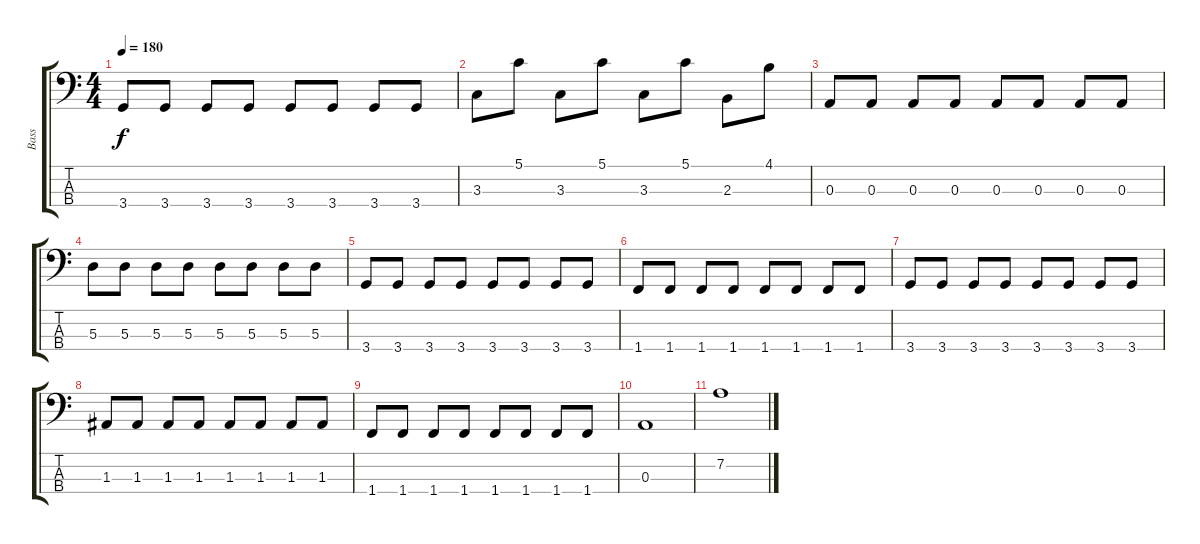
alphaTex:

\track ("Bass" "Bass") {instrument electricbassfinger}
\staff {score tabs}
\tuning (G2 D2 A1 E1) {hide}
\ts (4 4)
\tempo 180
\clef f4
\ks c
3.4.8{dy f} 3.4.8 3.4.8 3.4.8 3.4.8 3.4.8 3.4.8 3.4.8 |
3.3.8 5.1.8 3.3.8 5.1.8 3.3.8 5.1.8 2.3.8 4.1.8 |
0.3.8 0.3.8 0.3.8 0.3.8 0.3.8 0.3.8 0.3.8 0.3.8 |
5.3.8 5.3.8 5.3.8 5.3.8 5.3.8 5.3.8 5.3.8 5.3.8 |
3.4.8 3.4.8 3.4.8 3.4.8 3.4.8 3.4.8 3.4.8 3.4.8 |
1.4.8 1.4.8 1.4.8 1.4.8 1.4.8 1.4.8 1.4.8 1.4.8 |
3.4.8 3.4.8 3.4.8 3.4.8 3.4.8 3.4.8 3.4.8 3.4.8 |
1.3.8 1.3.8 1.3.8 1.3.8 1.3.8 1.3.8 1.3.8 1.3.8 |
1.4.8 1.4.8 1.4.8 1.4.8 1.4.8 1.4.8 1.4.8 1.4.8 |
0.3.1 |
7.2.1
